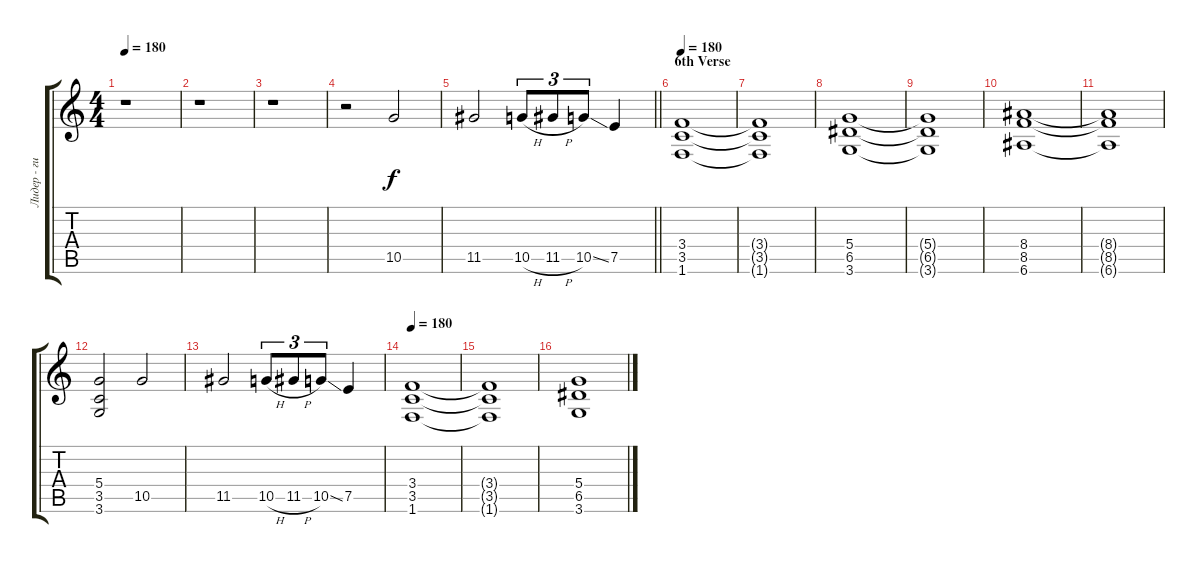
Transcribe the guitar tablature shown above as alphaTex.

\track ("Лидер - гитара" "Лидер - ги") {instrument distortionguitar}
\staff {score tabs}
\tuning (E4 B3 G3 D3 A2 E2) {hide}
\ts (4 4)
\tempo 180
\clef g2
\ks c
r.1{dy f} |
r.1 |
r.1 |
r.2{volume 12} 10.5.2 |
\barLineRight lightlight
11.5.2 10.5{h}.8{tu (3 2)} 11.5{h}.8{tu (3 2)} 10.5{ss}.8{tu (3 2)} 7.5.4 |
\section ("" "6th Verse")
\tempo 180
(3.4 3.5 1.6).1 |
(3.4{t} 3.5{t} 1.6{t}).1 |
(5.4 6.5 3.6).1 |
(5.4{t} 6.5{t} 3.6{t}).1 |
(8.4 8.5 6.6).1 |
(8.4{t} 8.5{t} 6.6{t}).1 |
(5.4 3.5 3.6).2 10.5.2 |
11.5.2 10.5{h}.8{tu (3 2)} 11.5{h}.8{tu (3 2)} 10.5{ss}.8{tu (3 2)} 7.5.4 |
\tempo 180
(3.4 3.5 1.6).1 |
(3.4{t} 3.5{t} 1.6{t}).1 |
(5.4 6.5 3.6).1
